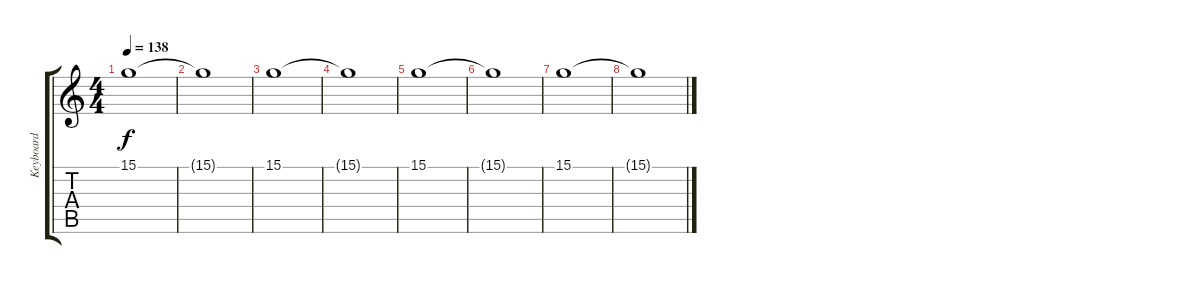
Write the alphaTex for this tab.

\track ("Keyboard" "Keyboard") {instrument pad2warm}
\staff {score tabs}
\tuning (E4 B3 G3 D3 A2 E2) {hide}
\ts (4 4)
\tempo 138
\clef g2
\ks c
15.1.1{dy f} |
15.1{t}.1 |
15.1.1 |
15.1{t}.1 |
15.1.1 |
15.1{t}.1 |
15.1.1 |
15.1{t}.1{volume 9}
